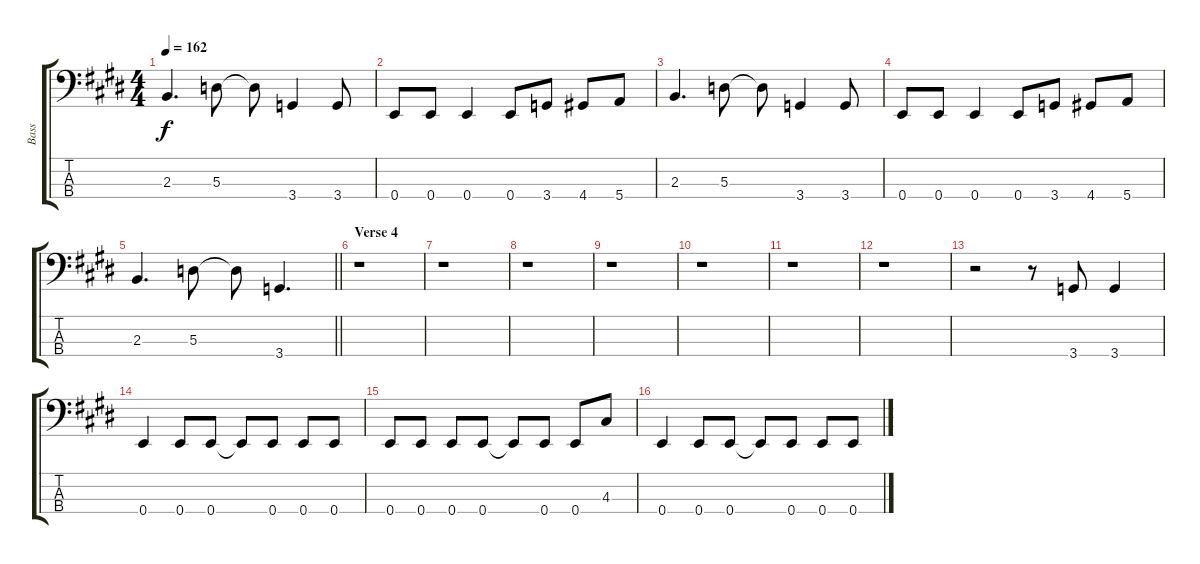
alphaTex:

\track ("Bass" "Bass") {instrument electricbasspick}
\staff {score tabs}
\tuning (G2 D2 A1 E1) {hide}
\ts (4 4)
\tempo 162
\clef f4
\ks e
2.3.4{d dy f} 5.3.8 5.3{t}.8 3.4.4 3.4.8 |
0.4.8 0.4.8 0.4.4 0.4.8 3.4.8 4.4.8 5.4.8 |
2.3.4{d} 5.3.8 5.3{t}.8 3.4.4 3.4.8 |
0.4.8 0.4.8 0.4.4 0.4.8 3.4.8 4.4.8 5.4.8 |
\barLineRight lightlight
2.3.4{d} 5.3.8 5.3{t}.8 3.4.4{d} |
\section ("" "Verse 4")
r.1 |
r.1 |
r.1 |
r.1 |
r.1 |
r.1 |
r.1 |
r.2 r.8 3.4.8 3.4.4 |
0.4.4 0.4.8 0.4.8 0.4{t}.8 0.4.8 0.4.8 0.4.8 |
0.4.8 0.4.8 0.4.8 0.4.8 0.4{t}.8 0.4.8 0.4.8 4.3.8 |
0.4.4 0.4.8 0.4.8 0.4{t}.8 0.4.8 0.4.8 0.4.8
